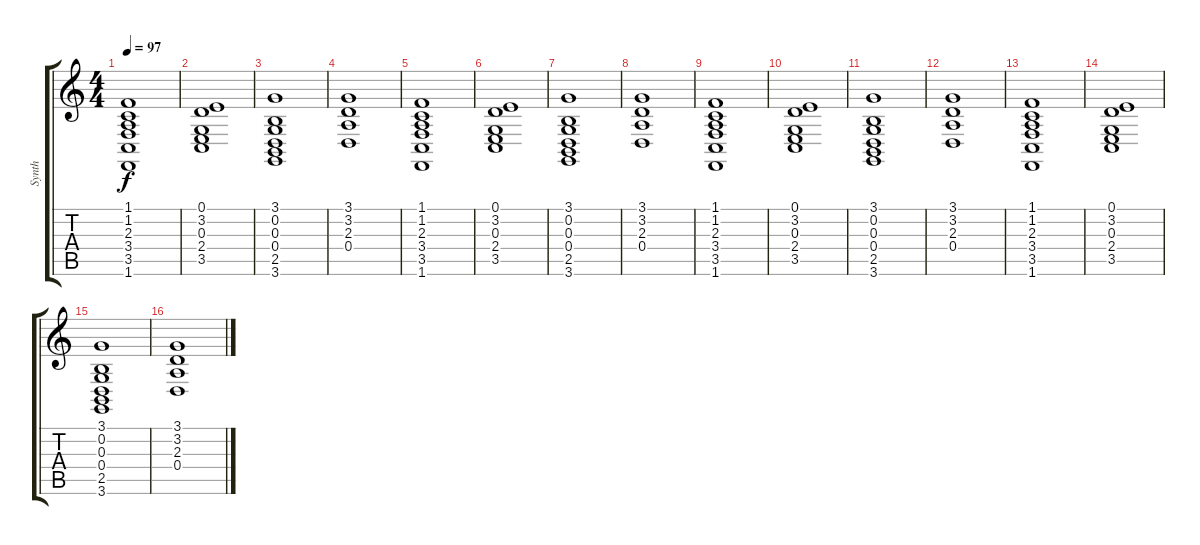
\track ("Synth" "Synth") {instrument pad2warm}
\staff {score tabs}
\tuning (E4 B3 G3 D3 A2 E2) {hide}
\ts (4 4)
\tempo 97
\clef g2
\ks c
(1.1 1.2 2.3 3.4 3.5 1.6).1{dy f} |
(0.1 3.2 0.3 2.4 3.5).1 |
(3.1 0.2 0.3 0.4 2.5 3.6).1 |
(3.1 3.2 2.3 0.4).1 |
(1.1 1.2 2.3 3.4 3.5 1.6).1 |
(0.1 3.2 0.3 2.4 3.5).1 |
(3.1 0.2 0.3 0.4 2.5 3.6).1 |
(3.1 3.2 2.3 0.4).1 |
(1.1 1.2 2.3 3.4 3.5 1.6).1 |
(0.1 3.2 0.3 2.4 3.5).1 |
(3.1 0.2 0.3 0.4 2.5 3.6).1 |
(3.1 3.2 2.3 0.4).1 |
(1.1 1.2 2.3 3.4 3.5 1.6).1 |
(0.1 3.2 0.3 2.4 3.5).1 |
(3.1 0.2 0.3 0.4 2.5 3.6).1 |
(3.1 3.2 2.3 0.4).1{volume 12}
